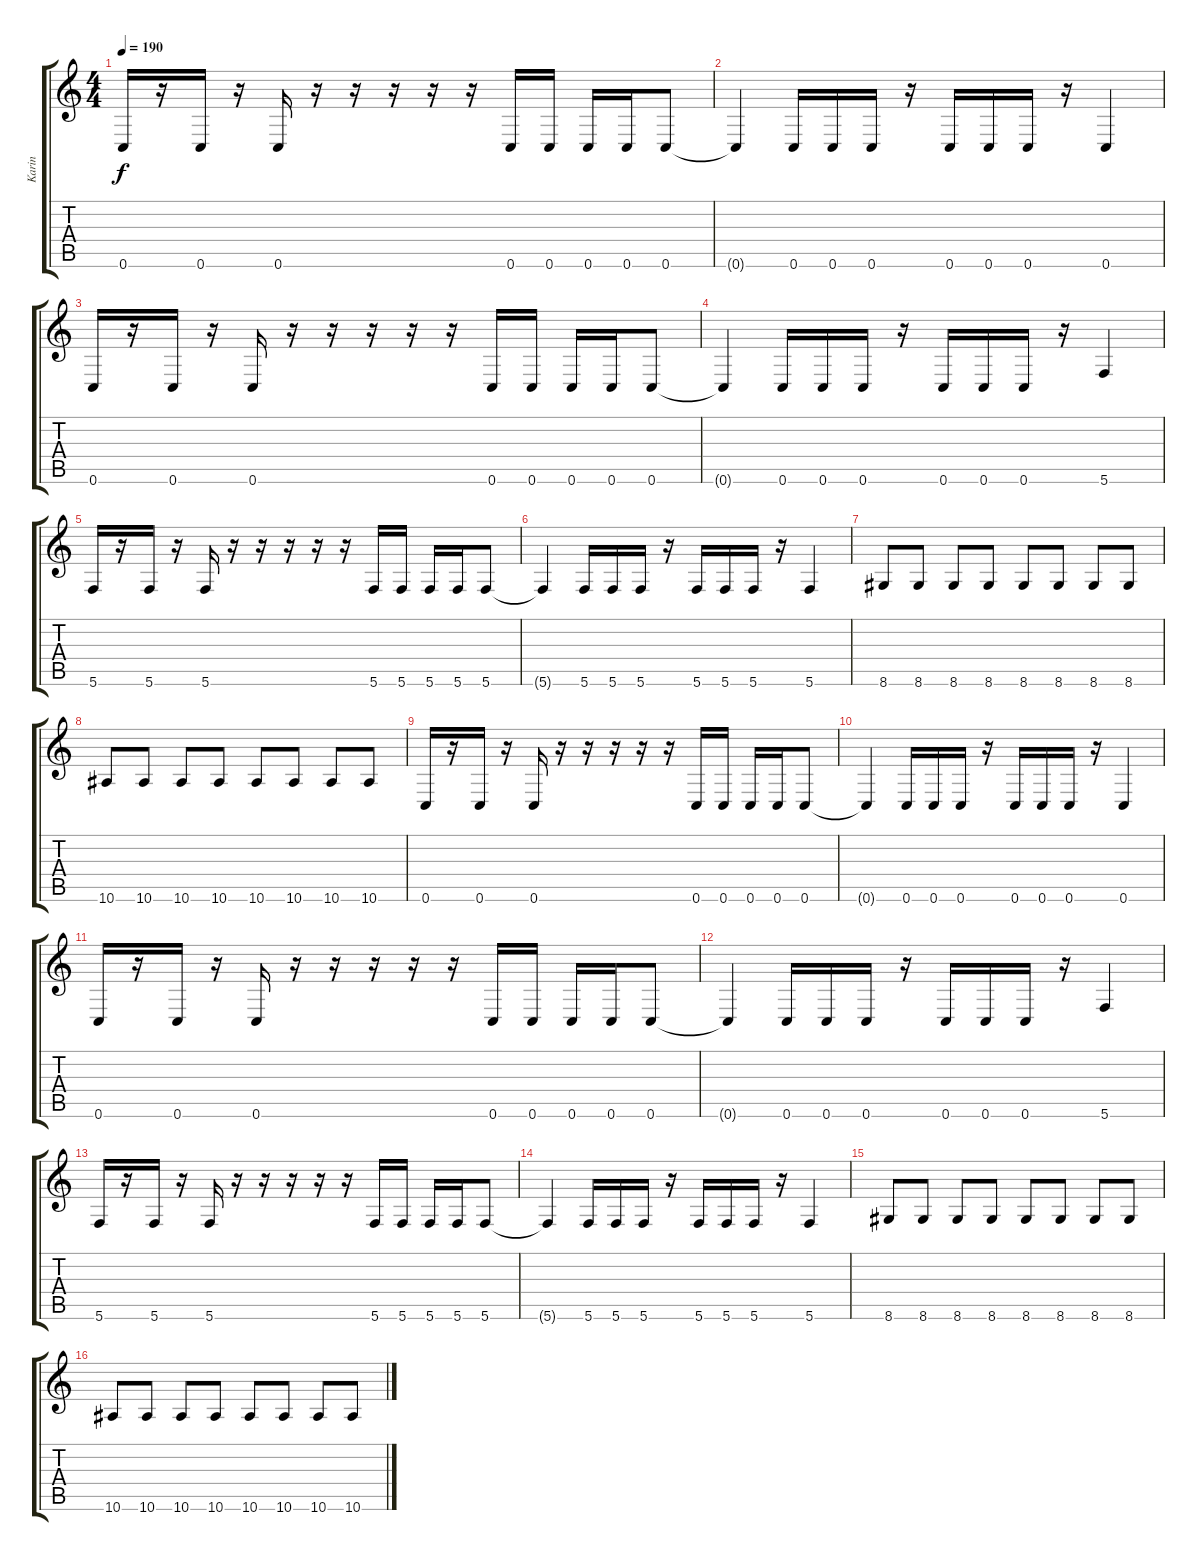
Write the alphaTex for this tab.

\track ("Karin" "Karin") {instrument electricbasspick}
\staff {score tabs}
\tuning (D4 A3 F3 C3 G2 C2) {hide}
\ts (4 4)
\tempo 190
\clef g2
\ks c
0.6.16{dy f} r.16 0.6.16 r.16 0.6.16 r.16 r.16 r.16 r.16 r.16 0.6.16 0.6.16 0.6.16 0.6.16 0.6.8 |
0.6{t}.4 0.6.16 0.6.16 0.6.16 r.16 0.6.16 0.6.16 0.6.16 r.16 0.6.4 |
0.6.16 r.16 0.6.16 r.16 0.6.16 r.16 r.16 r.16 r.16 r.16 0.6.16 0.6.16 0.6.16 0.6.16 0.6.8 |
0.6{t}.4 0.6.16 0.6.16 0.6.16 r.16 0.6.16 0.6.16 0.6.16 r.16 5.6.4 |
5.6.16 r.16 5.6.16 r.16 5.6.16 r.16 r.16 r.16 r.16 r.16 5.6.16 5.6.16 5.6.16 5.6.16 5.6.8 |
5.6{t}.4 5.6.16 5.6.16 5.6.16 r.16 5.6.16 5.6.16 5.6.16 r.16 5.6.4 |
8.6.8 8.6.8 8.6.8 8.6.8 8.6.8 8.6.8 8.6.8 8.6.8 |
10.6.8 10.6.8 10.6.8 10.6.8 10.6.8 10.6.8 10.6.8 10.6.8 |
0.6.16 r.16 0.6.16 r.16 0.6.16 r.16 r.16 r.16 r.16 r.16 0.6.16 0.6.16 0.6.16 0.6.16 0.6.8 |
0.6{t}.4 0.6.16 0.6.16 0.6.16 r.16 0.6.16 0.6.16 0.6.16 r.16 0.6.4 |
0.6.16 r.16 0.6.16 r.16 0.6.16 r.16 r.16 r.16 r.16 r.16 0.6.16 0.6.16 0.6.16 0.6.16 0.6.8 |
0.6{t}.4 0.6.16 0.6.16 0.6.16 r.16 0.6.16 0.6.16 0.6.16 r.16 5.6.4 |
5.6.16 r.16 5.6.16 r.16 5.6.16 r.16 r.16 r.16 r.16 r.16 5.6.16 5.6.16 5.6.16 5.6.16 5.6.8 |
5.6{t}.4 5.6.16 5.6.16 5.6.16 r.16 5.6.16 5.6.16 5.6.16 r.16 5.6.4 |
8.6.8 8.6.8 8.6.8 8.6.8 8.6.8 8.6.8 8.6.8 8.6.8 |
10.6.8 10.6.8 10.6.8 10.6.8 10.6.8 10.6.8 10.6.8 10.6.8
